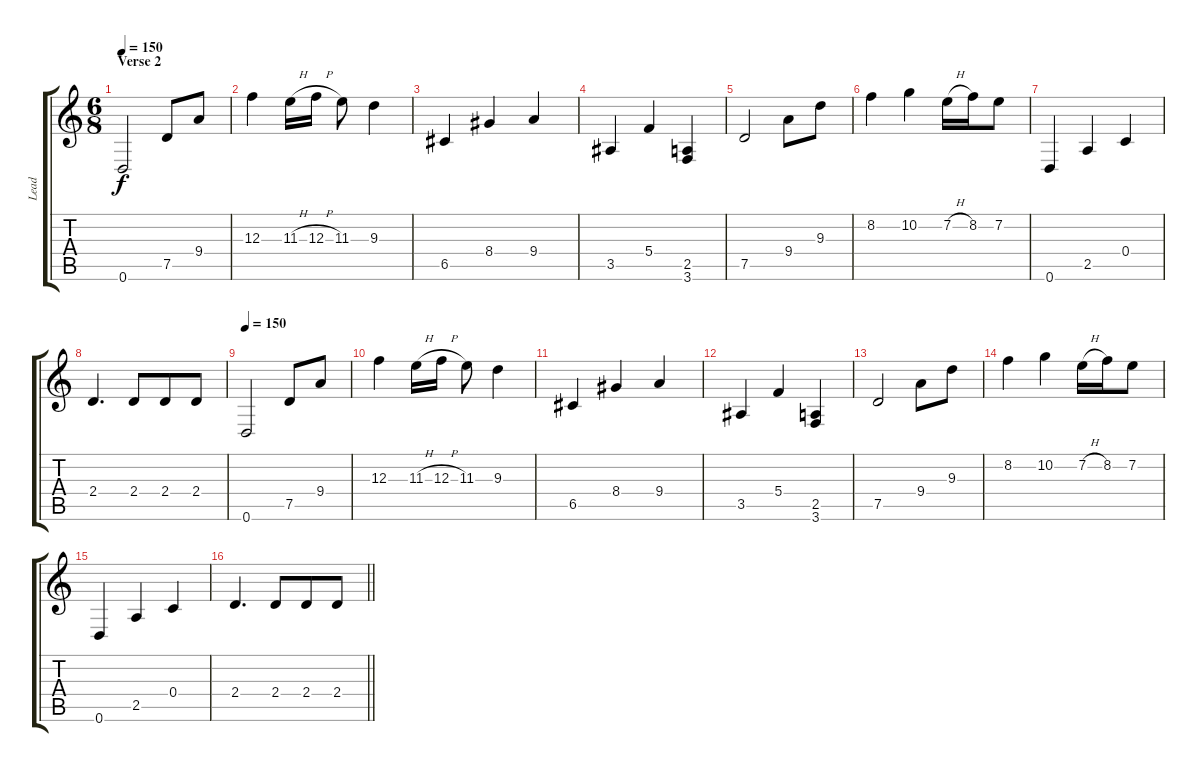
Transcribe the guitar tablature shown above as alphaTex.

\track ("Lead" "Lead") {instrument distortionguitar}
\staff {score tabs}
\tuning (D4 A3 F3 C3 G2 D2) {hide}
\ts (6 8)
\section ("" "Verse 2")
\tempo 150
\clef g2
\ks c
0.6.2{dy f} 7.5.8 9.4.8 |
12.3.4 11.3{h}.16 12.3{h}.16 11.3.8 9.3.4 |
6.5.4 8.4.4 9.4.4 |
3.5.4 5.4.4 (2.5 3.6).4 |
7.5.2 9.4.8 9.3.8 |
8.2.4 10.2.4 7.2{h}.16 8.2.16 7.2.8 |
0.6.4 2.5.4 0.4.4 |
2.4.4{d} 2.4.8 2.4.8 2.4.8 |
\tempo 150
0.6.2 7.5.8 9.4.8 |
12.3.4 11.3{h}.16 12.3{h}.16 11.3.8 9.3.4 |
6.5.4 8.4.4 9.4.4 |
3.5.4 5.4.4 (2.5 3.6).4 |
7.5.2 9.4.8 9.3.8 |
8.2.4 10.2.4 7.2{h}.16 8.2.16 7.2.8 |
0.6.4 2.5.4 0.4.4 |
\barLineRight lightlight
2.4.4{d} 2.4.8 2.4.8 2.4.8
